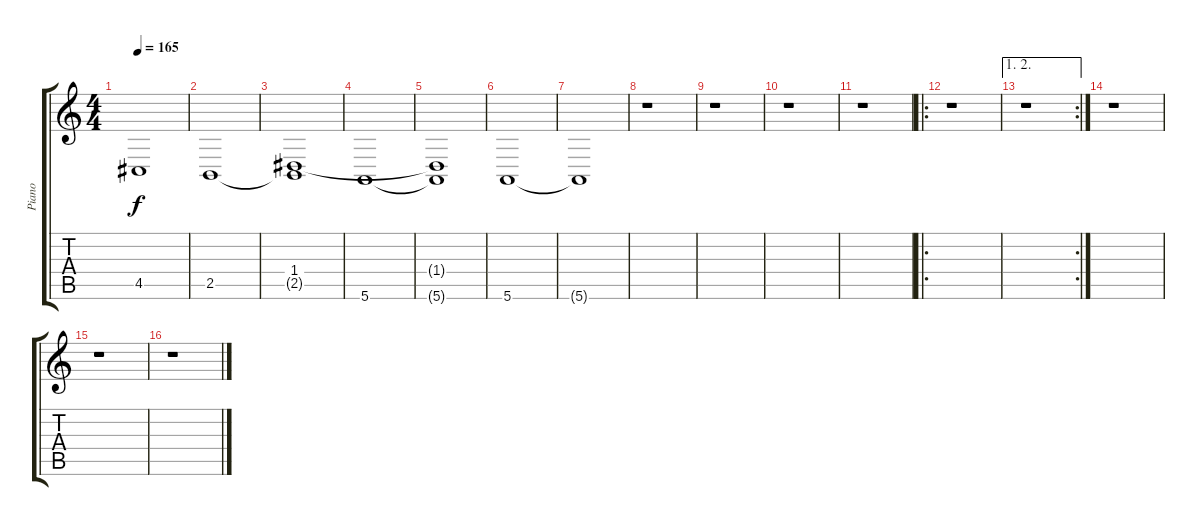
\track ("Piano" "Piano") {instrument brightacousticpiano}
\staff {score tabs}
\tuning (E4 B3 G3 D3 A2 E2) {hide}
\ts (4 4)
\tempo 165
\clef g2
\ks c
4.5{t}.1{dy f} |
2.5.1 |
(1.4 2.5{t}).1 |
5.6.1 |
(1.4{t} 5.6{t}).1 |
5.6.1 |
5.6{t}.1 |
r.1 |
r.1 |
r.1 |
r.1 |
\ro
r.1 |
\ae (1 2)
\rc 2
r.1 |
r.1 |
r.1 |
r.1
